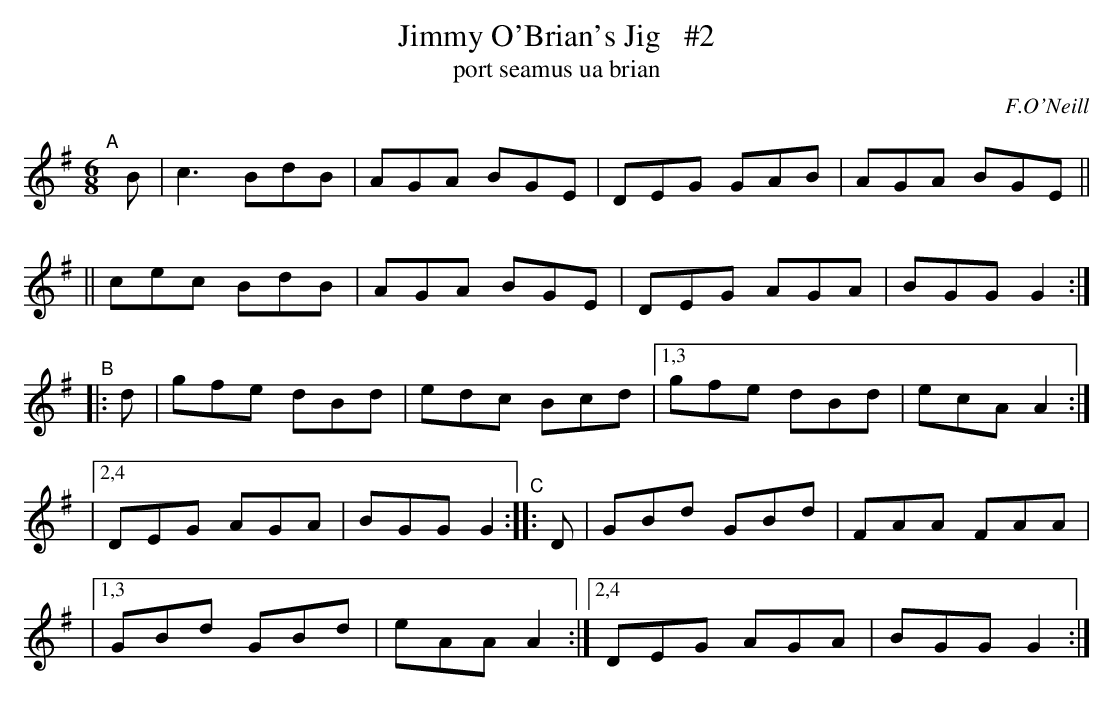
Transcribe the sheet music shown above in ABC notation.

X:1
T: Jimmy O'Brian's Jig   #2
T: port seamus ua brian
O: F.O'Neill
M: 6/8
K: G
"^A"[|] B \
|  c3  BdB | AGA BGE | DEG GAB | AGA BGE ||
|| cec BdB | AGA BGE | DEG AGA | BGG G2 :|
"^B"|: d \
| gfe dBd | edc Bcd |[1,3 gfe dBd | ecA A2 :|
|[2,4 DEG AGA | BGG G2 "^C":: D | GBd GBd | FAA FAA |
|[1,3 GBd GBd | eAA A2 :|[2,4 DEG AGA | BGG G2 :|
